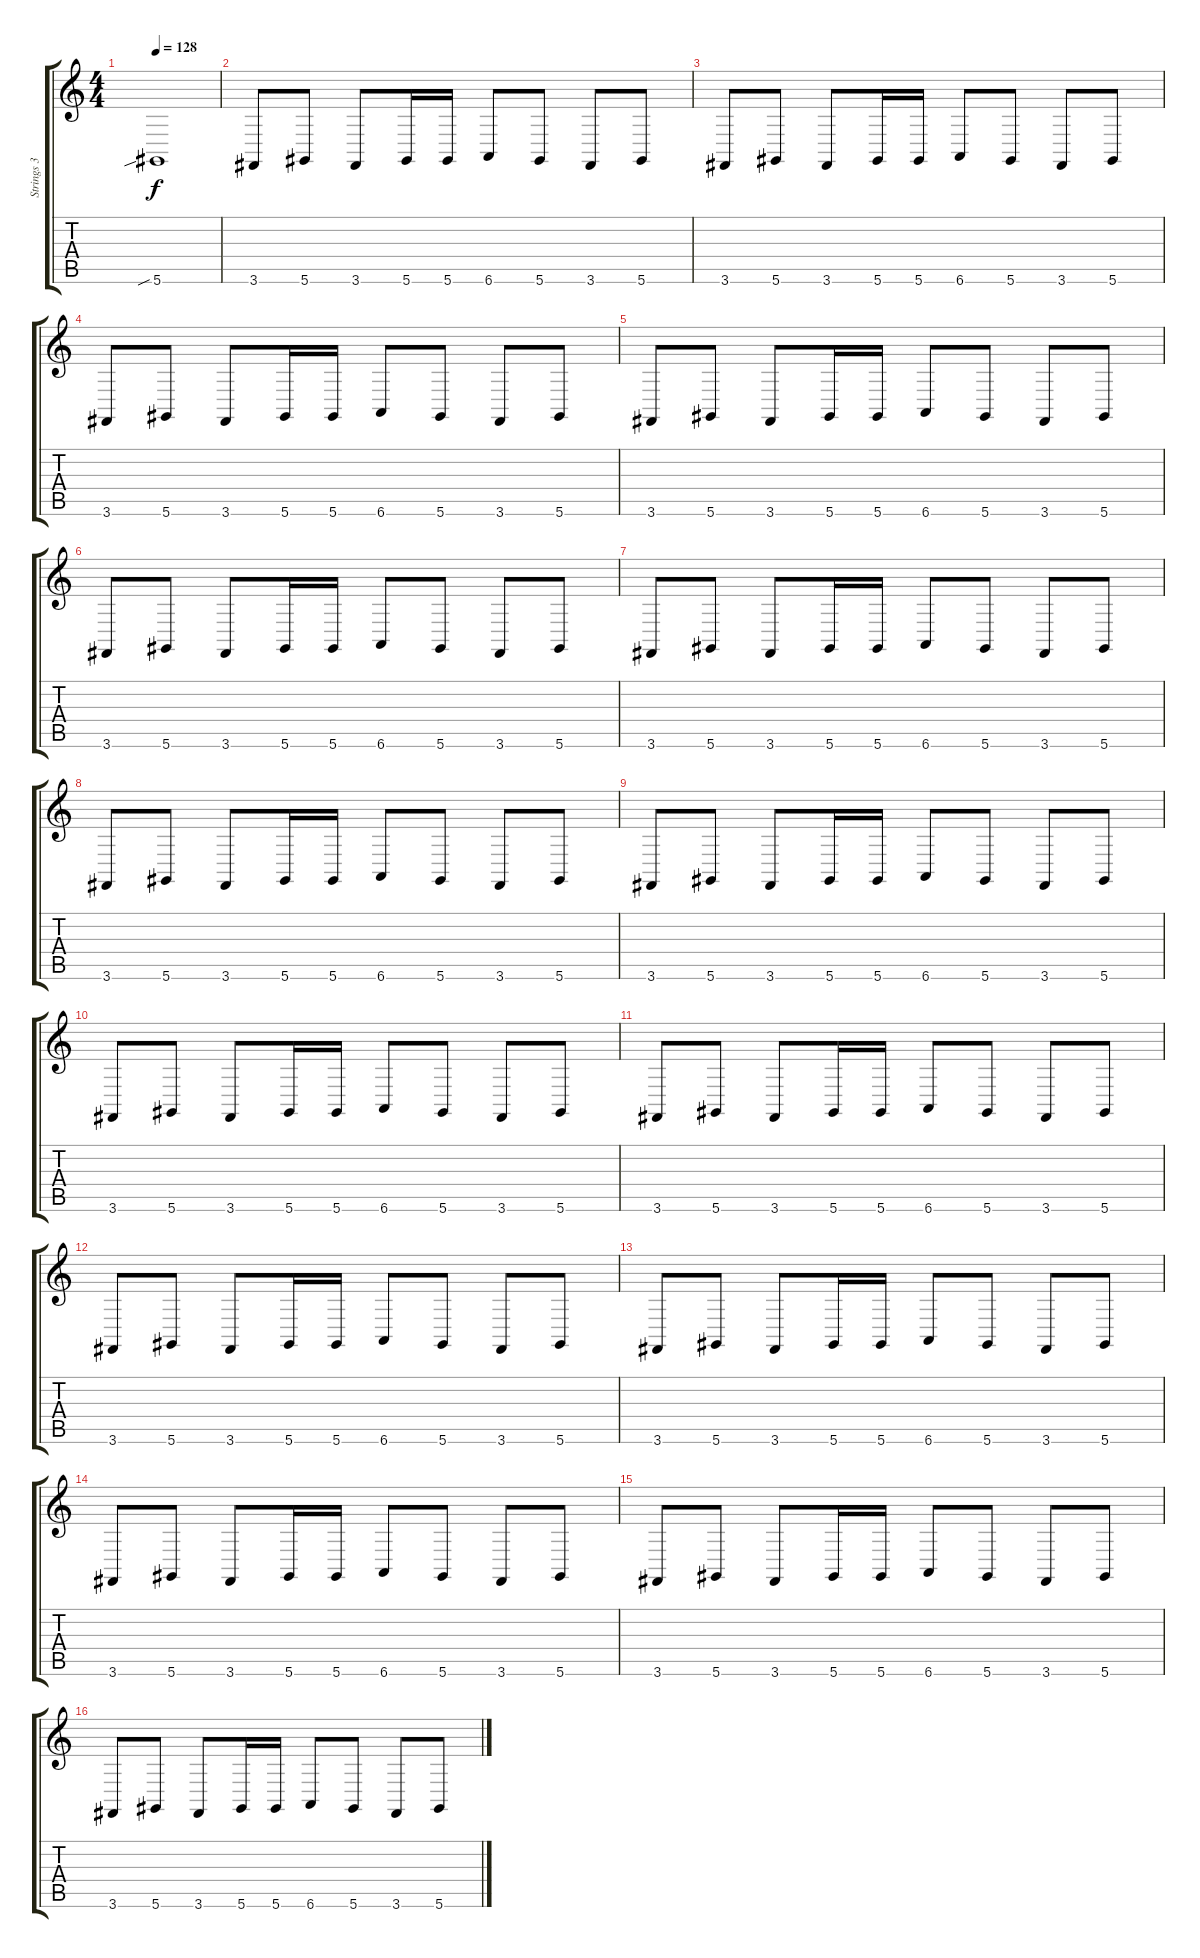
\track ("Strings 3" "Strings 3") {instrument stringensemble2}
\staff {score tabs}
\tuning (Eb4 Bb3 Gb3 Db3 Ab2 Eb2) {hide}
\ts (4 4)
\tempo 128
\clef g2
\ks c
5.6{sib}.1{dy f} |
3.6.8{volume 16 instrument stringensemble2} 5.6.8 3.6.8 5.6.16 5.6.16 6.6.8 5.6.8 3.6.8 5.6.8 |
3.6.8 5.6.8 3.6.8 5.6.16 5.6.16 6.6.8 5.6.8 3.6.8 5.6.8 |
3.6.8 5.6.8 3.6.8 5.6.16 5.6.16 6.6.8 5.6.8 3.6.8 5.6.8 |
3.6.8 5.6.8 3.6.8 5.6.16 5.6.16 6.6.8 5.6.8 3.6.8 5.6.8 |
3.6.8 5.6.8 3.6.8 5.6.16 5.6.16 6.6.8 5.6.8 3.6.8 5.6.8 |
3.6.8 5.6.8 3.6.8 5.6.16 5.6.16 6.6.8 5.6.8 3.6.8 5.6.8 |
3.6.8 5.6.8 3.6.8 5.6.16 5.6.16 6.6.8 5.6.8 3.6.8 5.6.8 |
3.6.8 5.6.8 3.6.8 5.6.16 5.6.16 6.6.8 5.6.8 3.6.8 5.6.8 |
3.6.8 5.6.8 3.6.8 5.6.16 5.6.16 6.6.8 5.6.8 3.6.8 5.6.8 |
3.6.8 5.6.8 3.6.8 5.6.16 5.6.16 6.6.8 5.6.8 3.6.8 5.6.8 |
3.6.8 5.6.8 3.6.8 5.6.16 5.6.16 6.6.8 5.6.8 3.6.8 5.6.8 |
3.6.8 5.6.8 3.6.8 5.6.16 5.6.16 6.6.8 5.6.8 3.6.8 5.6.8 |
3.6.8 5.6.8 3.6.8 5.6.16 5.6.16 6.6.8 5.6.8 3.6.8 5.6.8 |
3.6.8 5.6.8 3.6.8 5.6.16 5.6.16 6.6.8 5.6.8 3.6.8 5.6.8 |
3.6.8 5.6.8 3.6.8 5.6.16 5.6.16 6.6.8 5.6.8 3.6.8 5.6.8
